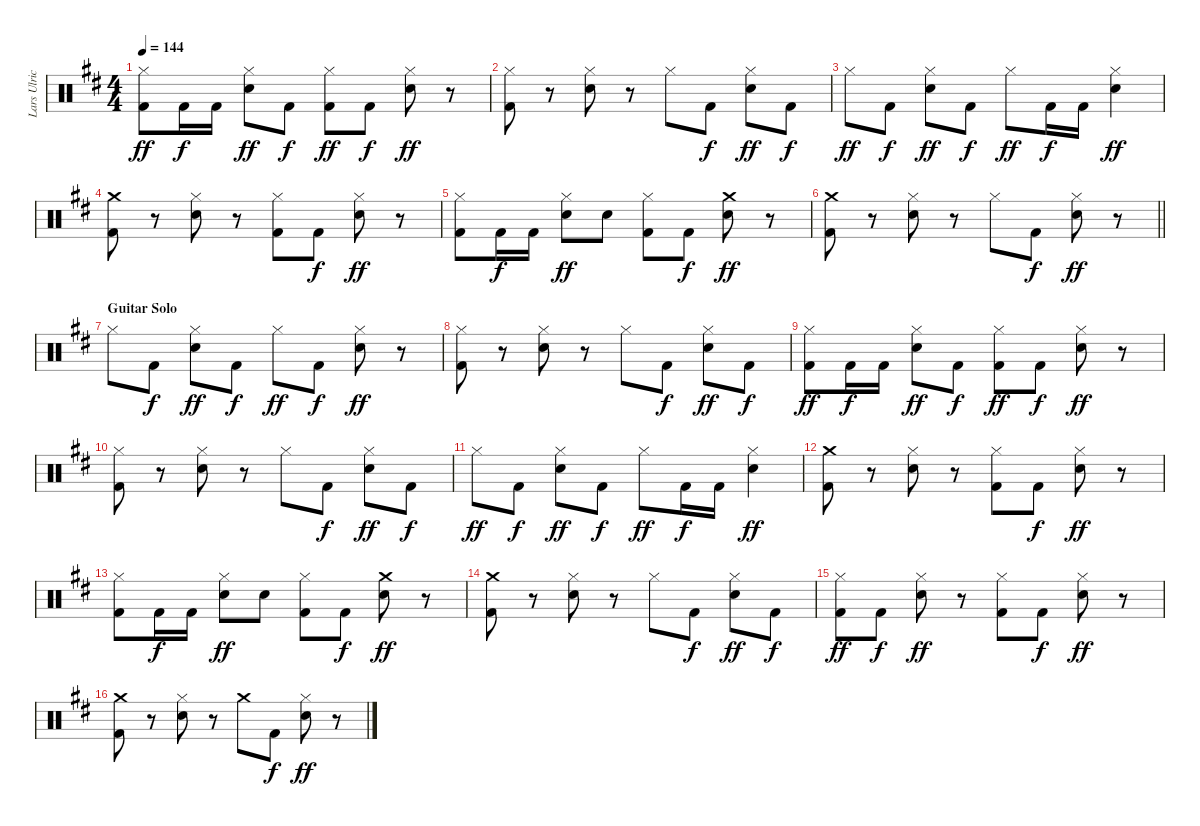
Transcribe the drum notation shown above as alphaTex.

\track ("Lars Ulrich" "Lars Ulric") {instrument percussion}
\staff {score}
\articulation defaults
\ts (4 4)
\tempo 144
\clef neutral
\ks bminor
("Hi-Hat (closed)" "Kick (hit) 2").8{dy ff} "Kick (hit) 2".16{dy f} "Kick (hit) 2".16 ("Hi-Hat (closed)" "Snare (hit) 2").8{dy ff} "Kick (hit) 2".8{dy f} ("Hi-Hat (closed)" "Kick (hit) 2").8{dy ff} "Kick (hit) 2".8{dy f} ("Hi-Hat (closed)" "Snare (hit) 2").8{dy ff} r.8 |
("Hi-Hat (closed)" "Kick (hit) 2").8 r.8 ("Hi-Hat (closed)" "Snare (hit) 2").8 r.8 "Hi-Hat (closed)".8 "Kick (hit) 2".8{dy f} ("Hi-Hat (closed)" "Snare (hit) 2").8{dy ff} "Kick (hit) 2".8{dy f} |
"Hi-Hat (closed)".8{dy ff} "Kick (hit) 2".8{dy f} ("Hi-Hat (closed)" "Snare (hit) 2").8{dy ff} "Kick (hit) 2".8{dy f} "Hi-Hat (closed)".8{dy ff} "Kick (hit) 2".16{dy f} "Kick (hit) 2".16 ("Hi-Hat (closed)" "Snare (hit) 2").4{dy ff} |
("Crash medium (hit)" "Kick (hit) 2").8 r.8 ("Hi-Hat (closed)" "Snare (hit) 2").8 r.8 ("Hi-Hat (closed)" "Kick (hit) 2").8 "Kick (hit) 2".8{dy f} ("Hi-Hat (closed)" "Snare (hit) 2").8{dy ff} r.8 |
("Hi-Hat (closed)" "Kick (hit) 2").8 "Kick (hit) 2".16{dy f} "Kick (hit) 2".16 ("Hi-Hat (closed)" "Snare (hit) 2").8{dy ff} "Snare (hit) 2".8 ("Hi-Hat (closed)" "Kick (hit) 2").8 "Kick (hit) 2".8{dy f} ("Crash medium (hit)" "Snare (hit) 2").8{dy ff} r.8 |
\barLineRight lightlight
("Crash medium (hit)" "Kick (hit) 2").8 r.8 ("Hi-Hat (closed)" "Snare (hit) 2").8 r.8 "Hi-Hat (closed)".8 "Kick (hit) 2".8{dy f} ("Hi-Hat (closed)" "Snare (hit) 2").8{dy ff} r.8 |
\section ("" "Guitar Solo")
"Hi-Hat (closed)".8 "Kick (hit) 2".8{dy f} ("Hi-Hat (closed)" "Snare (hit) 2").8{dy ff} "Kick (hit) 2".8{dy f} "Hi-Hat (closed)".8{dy ff} "Kick (hit) 2".8{dy f} ("Hi-Hat (closed)" "Snare (hit) 2").8{dy ff} r.8 |
("Hi-Hat (closed)" "Kick (hit) 2").8 r.8 ("Hi-Hat (closed)" "Snare (hit) 2").8 r.8 "Hi-Hat (closed)".8 "Kick (hit) 2".8{dy f} ("Hi-Hat (closed)" "Snare (hit) 2").8{dy ff} "Kick (hit) 2".8{dy f} |
("Hi-Hat (closed)" "Kick (hit) 2").8{dy ff} "Kick (hit) 2".16{dy f} "Kick (hit) 2".16 ("Hi-Hat (closed)" "Snare (hit) 2").8{dy ff} "Kick (hit) 2".8{dy f} ("Hi-Hat (closed)" "Kick (hit) 2").8{dy ff} "Kick (hit) 2".8{dy f} ("Hi-Hat (closed)" "Snare (hit) 2").8{dy ff} r.8 |
("Hi-Hat (closed)" "Kick (hit) 2").8 r.8 ("Hi-Hat (closed)" "Snare (hit) 2").8 r.8 "Hi-Hat (closed)".8 "Kick (hit) 2".8{dy f} ("Hi-Hat (closed)" "Snare (hit) 2").8{dy ff} "Kick (hit) 2".8{dy f} |
"Hi-Hat (closed)".8{dy ff} "Kick (hit) 2".8{dy f} ("Hi-Hat (closed)" "Snare (hit) 2").8{dy ff} "Kick (hit) 2".8{dy f} "Hi-Hat (closed)".8{dy ff} "Kick (hit) 2".16{dy f} "Kick (hit) 2".16 ("Hi-Hat (closed)" "Snare (hit) 2").4{dy ff} |
("Crash medium (hit)" "Kick (hit) 2").8 r.8 ("Hi-Hat (closed)" "Snare (hit) 2").8 r.8 ("Hi-Hat (closed)" "Kick (hit) 2").8 "Kick (hit) 2".8{dy f} ("Hi-Hat (closed)" "Snare (hit) 2").8{dy ff} r.8 |
("Hi-Hat (closed)" "Kick (hit) 2").8 "Kick (hit) 2".16{dy f} "Kick (hit) 2".16 ("Hi-Hat (closed)" "Snare (hit) 2").8{dy ff} "Snare (hit) 2".8 ("Hi-Hat (closed)" "Kick (hit) 2").8 "Kick (hit) 2".8{dy f} ("Crash medium (hit)" "Snare (hit) 2").8{dy ff} r.8 |
("Crash medium (hit)" "Kick (hit) 2").8 r.8 ("Hi-Hat (closed)" "Snare (hit) 2").8 r.8 "Hi-Hat (closed)".8 "Kick (hit) 2".8{dy f} ("Hi-Hat (closed)" "Snare (hit) 2").8{dy ff} "Kick (hit) 2".8{dy f} |
("Hi-Hat (closed)" "Kick (hit) 2").8{dy ff} "Kick (hit) 2".8{dy f} ("Hi-Hat (closed)" "Snare (hit) 2").8{dy ff} r.8 ("Hi-Hat (closed)" "Kick (hit) 2").8 "Kick (hit) 2".8{dy f} ("Hi-Hat (closed)" "Snare (hit) 2").8{dy ff} r.8 |
("Crash medium (hit)" "Kick (hit) 2").8 r.8 ("Hi-Hat (closed)" "Snare (hit) 2").8 r.8 "Crash medium (hit)".8 "Kick (hit) 2".8{dy f} ("Hi-Hat (closed)" "Snare (hit) 2").8{dy ff} r.8
